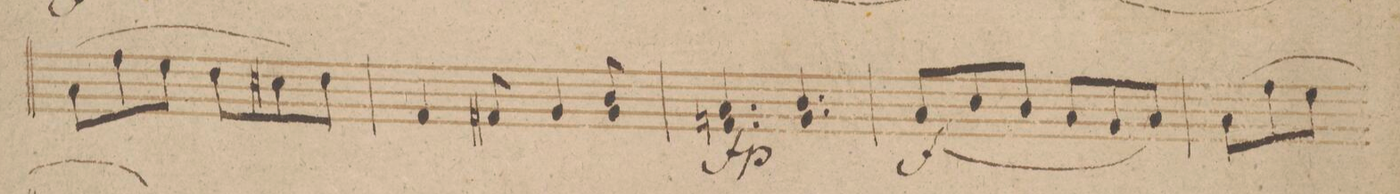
**kern	**dynam
*I"Violino 2do	*
*clefG2	*
*k[b-]	*
*M6/8	*
(8a\L	.
8ff\	.
8ee\J	.
8dd\L	.
8cc#X\	.
8dd\J)	.
=17	=17
4f/	.
8f#X/	.
4g/	.
8b- 8g/	.
=18	=18
4.a 4.fn/	fp
4.b- 4.g/	.
=19	=19
(8a/L	f
8cc/	.
8b-/J	.
8a/L	.
8g/	.
8a/J)	.
=20	=20
(8a\L	.
8ff\	.
8ee\J	.
*-	*-
